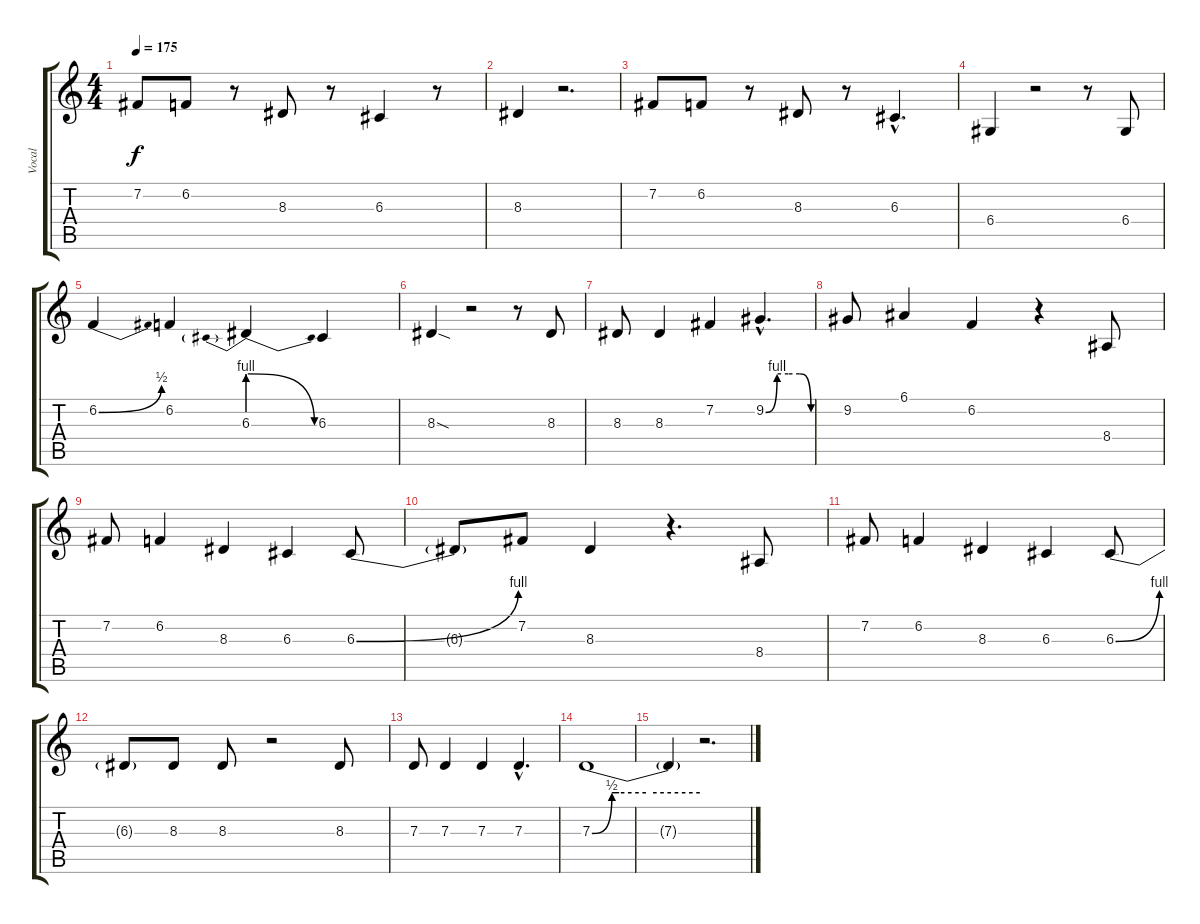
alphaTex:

\track ("Vocal" "Vocal") {instrument baritonesax}
\staff {score tabs}
\tuning (E4 B3 G3 D3 A2 E2) {hide}
\ts (4 4)
\tempo 175
\clef g2
\ks c
7.2.8{dy f} 6.2.8 r.8 8.3.8 r.8 6.3.4 r.8 |
\section ("" "")
8.3.4 r.2{d} |
7.2.8 6.2.8 r.8 8.3.8 r.8 6.3{hac}.4{d} |
6.4.4 r.2 r.8 6.4.8 |
6.2{be (bend 0 0 60 2)}.4 6.2.4 6.3{be (prebendrelease 0 4 60 0)}.4 6.3.4 |
8.3{sod}.4 r.2 r.8 8.3.8 |
8.3.8 8.3.4 7.2.4 9.2{be (custom 0 0 15 4 30 4 45 4 60 0) hac}.4{d} |
9.2.8 6.1.4 6.2.4 r.4 8.4.8 |
7.2.8 6.2.4 8.3.4 6.3.4 6.3{be (bend 0 0 60 4)}.8 |
6.3{t}.8 7.2.8 8.3.4 r.4{d} 8.4.8 |
7.2.8 6.2.4 8.3.4 6.3.4 6.3{be (bend 0 0 60 4)}.8 |
6.3{t}.8 8.3.8 8.3.8 r.2 8.3.8 |
7.3.8 7.3.4 7.3.4 7.3{hac}.4{d} |
7.3{be (custom 0 0 11 2 15 2 30 2 60 2)}.1 |
7.3{t}.4 r.2{d}
